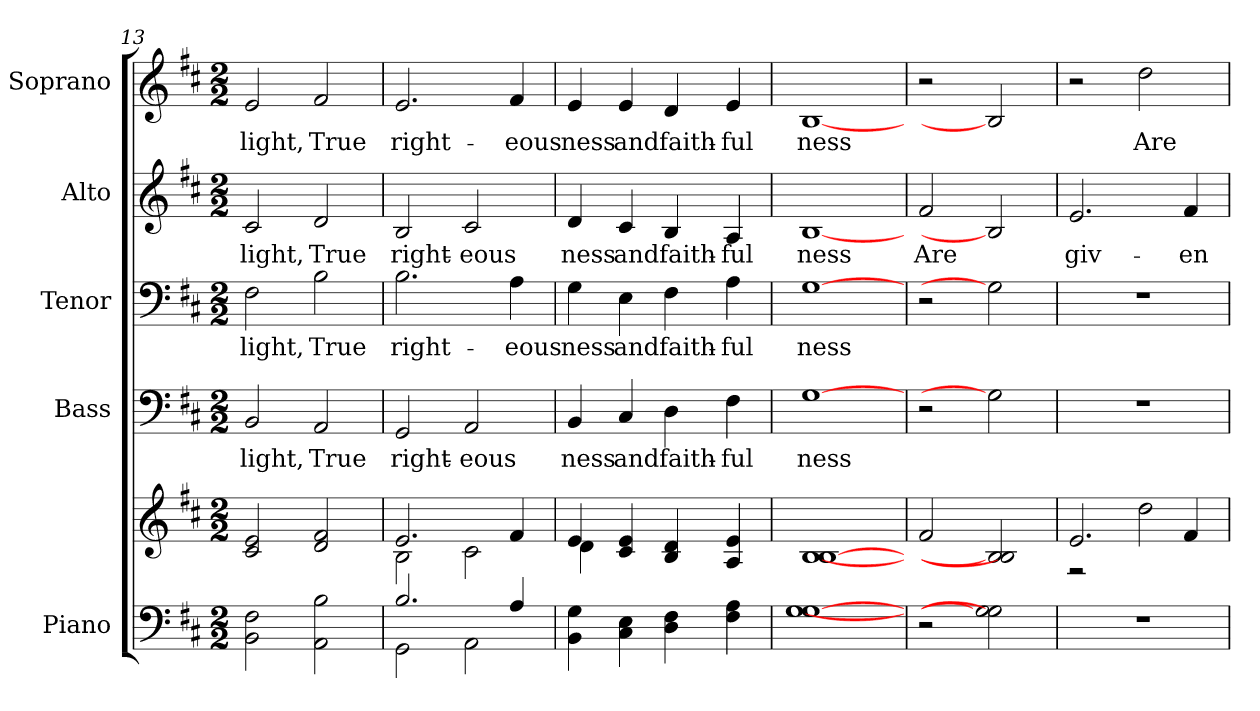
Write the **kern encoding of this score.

**kern	**kern	**kern	**text	**kern	**text	**kern	**text	**kern	**text
*part5	*part5	*part4	*part4	*part3	*part3	*part2	*part2	*part1	*part1
*staff6	*staff5	*staff4	*staff4	*staff3	*staff3	*staff2	*staff2	*staff1	*staff1
*I"Piano	*	*I"Bass	*	*I"Tenor	*	*I"Alto	*	*I"Soprano	*
*I'Pno.	*	*I'B.	*	*I'T.	*	*I'A.	*	*I'S.	*
!!LO:PB:g=z
*clefF4	*clefG2	*clefF4	*	*clefF4	*	*clefG2	*	*clefG2	*
*k[f#c#]	*k[f#c#]	*k[f#c#]	*	*k[f#c#]	*	*k[f#c#]	*	*k[f#c#]	*
*D:	*D:	*D:	*	*D:	*	*D:	*	*D:	*
*M2/2	*M2/2	*M2/2	*	*M2/2	*	*M2/2	*	*M2/2	*
=13	=13	=13	=13	=13	=13	=13	=13	=13	=13
!	!	!	!LO:LY:b:color=#000000	!	!	!	!	!	!
!	!	!	!	!	!LO:LY:b:color=#000000	!	!	!	!
!	!	!	!	!	!	!	!LO:LY:b:color=#000000	!	!
!	!	!	!	!	!	!	!	!	!LO:LY:b:color=#000000
2BBi\ 2F#i	2c#i/ 2ei	2BBi/	light,	2F#i\	light,	2c#i/	light,	2ei/	light,
!	!	!	!LO:LY:b:color=#000000	!	!	!	!	!	!
!	!	!	!	!	!LO:LY:b:color=#000000	!	!	!	!
!	!	!	!	!	!	!	!LO:LY:b:color=#000000	!	!
!	!	!	!	!	!	!	!	!	!LO:LY:b:color=#000000
2AAi\ 2Bi	2di/ 2f#i	2AAi/	True	2Bi\	True	2di/	True	2f#i/	True
=14	=14	=14	=14	=14	=14	=14	=14	=14	=14
*^	*^	*	*	*	*	*	*	*	*
!	!	!	!	!	!LO:LY:b:color=#000000	!	!	!	!	!	!
!	!	!	!	!	!	!	!LO:LY:b:color=#000000	!	!	!	!
!	!	!	!	!	!	!	!	!	!LO:LY:b:color=#000000	!	!
!	!	!	!	!	!	!	!	!	!	!	!LO:LY:b:color=#000000
2.Bi/	2GGi\	2.ei/	2Bi\	2GGi/	right-	2.Bi\	right-	2Bi/	right-	2.ei/	right-
!	!	!	!	!	!LO:LY:b:color=#000000	!	!	!	!	!	!
!	!	!	!	!	!	!	!	!	!LO:LY:b:color=#000000	!	!
.	2AAi\	.	2c#i\	2AAi/	-eous	.	.	2c#i/	-eous	.	.
!	!	!	!	!	!	!	!LO:LY:b:color=#000000	!	!	!	!
!	!	!	!	!	!	!	!	!	!	!	!LO:LY:b:color=#000000
4Ai/	.	4f#i/	.	.	.	4Ai\	-eous	.	.	4f#i/	-eous
*v	*v	*	*	*	*	*	*	*	*	*	*
=15	=15	=15	=15	=15	=15	=15	=15	=15	=15	=15
!	!	!	!	!LO:LY:b:color=#000000	!	!	!	!	!	!
!	!	!	!	!	!	!LO:LY:b:color=#000000	!	!	!	!
!	!	!	!	!	!	!	!	!LO:LY:b:color=#000000	!	!
!	!	!	!	!	!	!	!	!	!	!LO:LY:b:color=#000000
4BBi\ 4Gi	4ei/	4di\	4BBi/	ness	4Gi\	ness	4di/	ness	4ei/	ness
!	!	!	!	!LO:LY:b:color=#000000	!	!	!	!	!	!
!	!	!	!	!	!	!LO:LY:b:color=#000000	!	!	!	!
!	!	!	!	!	!	!	!	!LO:LY:b:color=#000000	!	!
!	!	!	!	!	!	!	!	!	!	!LO:LY:b:color=#000000
4C#i\ 4Ei	4c#i/ 4ei	2.ryy	4C#i/	and	4Ei\	and	4c#i/	and	4ei/	and
!	!	!	!	!LO:LY:b:color=#000000	!	!	!	!	!	!
!	!	!	!	!	!	!LO:LY:b:color=#000000	!	!	!	!
!	!	!	!	!	!	!	!	!LO:LY:b:color=#000000	!	!
!	!	!	!	!	!	!	!	!	!	!LO:LY:b:color=#000000
4Di\ 4F#i	4Bi/ 4di	.	4Di\	faith-	4F#i\	faith-	4Bi/	faith-	4di/	faith-
!	!	!	!	!LO:LY:b:color=#000000	!	!	!	!	!	!
!	!	!	!	!	!	!LO:LY:b:color=#000000	!	!	!	!
!	!	!	!	!	!	!	!	!LO:LY:b:color=#000000	!	!
!	!	!	!	!	!	!	!	!	!	!LO:LY:b:color=#000000
4F#i\ 4Ai	4Ai/ 4ei	.	4F#i\	-ful	4Ai\	-ful	4Ai/	-ful	4ei/	-ful
*	*v	*v	*	*	*	*	*	*	*	*
=16	=16	=16	=16	=16	=16	=16	=16	=16	=16
!	!	!	!LO:LY:b:color=#000000	!	!	!	!	!	!
!	!	!	!	!	!LO:LY:b:color=#000000	!	!	!	!
!	!	!	!	!	!	!	!LO:LY:b:color=#000000	!	!
!	!	!	!	!	!	!	!	!	!LO:LY:b:color=#000000
[1Gi [1Gi	[1Bi [1Bi	[1Gi	ness	[1Gi	ness	[1Bi	ness	[1Bi	ness
=17	=17	=17	=17	=17	=17	=17	=17	=17	=17
!	!	!	!	!	!	!	!LO:LY:b:color=#000000	!	!
2r	2f#i/	2r	.	2r	.	2f#i/	Are	2r	.
2Gi] 2Gi]	2Bi] 2Bi]	2Gi]	.	2Gi]	.	2Bi]	.	2Bi]	.
=18	=18	=18	=18	=18	=18	=18	=18	=18	=18
*	*^	*	*	*	*	*	*	*	*
!	!	!	!	!	!	!	!	!LO:LY:b:color=#000000	!	!
1r	2.ei/	2r	1r	.	1r	.	2.ei/	giv-	2r	.
!	!	!	!	!	!	!	!	!	!	!LO:LY:b:color=#000000
.	.	2ddi\	.	.	.	.	.	.	2ddi\	Are
!	!	!	!	!	!	!	!	!LO:LY:b:color=#000000	!	!
.	4f#i/	.	.	.	.	.	4f#i/	-en	.	.
*	*v	*v	*	*	*	*	*	*	*	*
=	=	=	=	=	=	=	=	=	=
*-	*-	*-	*-	*-	*-	*-	*-	*-	*-
